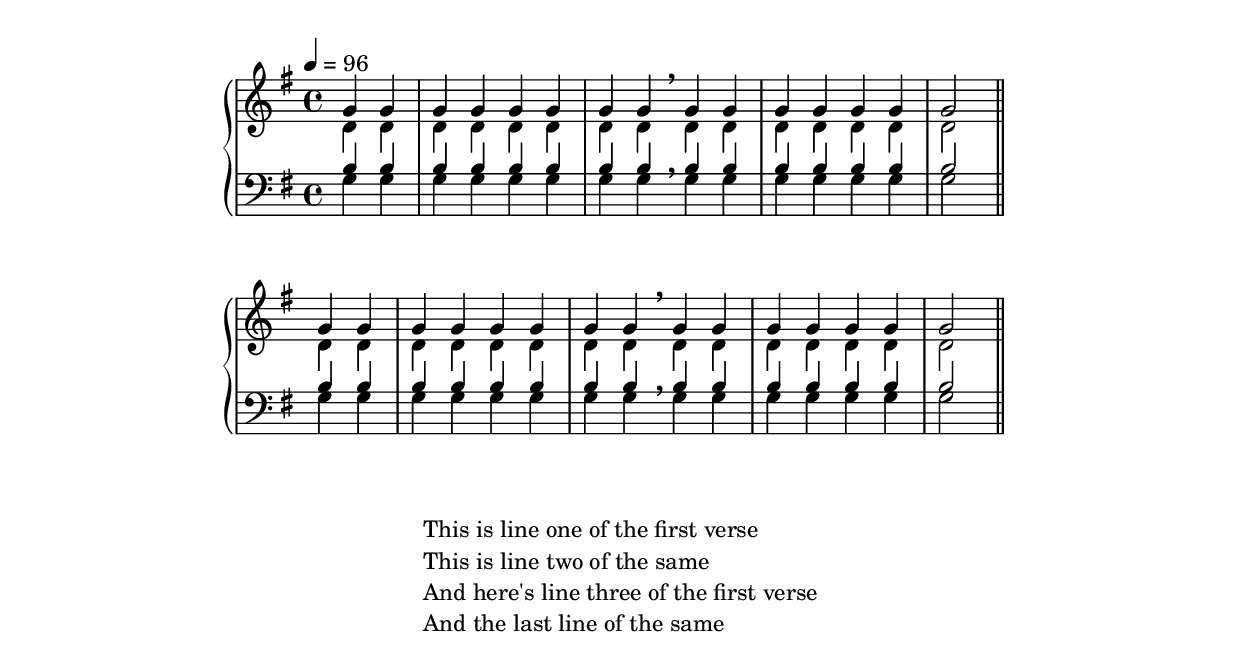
%% DO NOT EDIT this file manually; it is automatically
%% generated from LSR http://lsr.dsi.unimi.it
%% Make any changes in LSR itself, or in Documentation/snippets/new/ ,
%% and then run scripts/auxiliar/makelsr.py
%%
%% This file is in the public domain.
\version "2.14.0"

\header {
  lsrtags = "vocal-music, template"

%% Translation of GIT committish: 615cbf212fdaf0b220b3330da417d0c3602494f2
  texidoces = "
  Este fragmento de código muestra una forma de preparar un himno cuando
cada línea comienza con un compás parcial.  También muestra cómo
añadir los versos como texto independiente debajo de la música.

"

  doctitlees = "Plantilla para himnos"
%%    Translation of GIT committish: ab9e3136d78bfaf15cc6d77ed1975d252c3fe506

  texidocde = "
Dieses Beispiel zeigt eine Möglichkeit, eine Hymnusmelodie zu setzen, in
der jede Zeiel mit einem Auftakt beginnt und einem unvollständigen
Takt abschließt.  Es zeigt auch, wie man die Strophen als allein stehenden
Text unter die Noten hinzufügt.

"
  doctitlede = "Hymnus-Vorlage"


%% Translation of GIT committish: 26375d5016d8d180fc914bfd07cf76f4168f2e37

  texidocfr = "
Le code ci-dessous illustre la manière d'agencer un cantique liturgique
dans lequel chaque ligne débute et se termine par une mesure incomplète.
Vous noterez par ailleurs l'affichage des paroles indépendamment de la
musique.

"
  doctitlefr = "Modèle pour cantique"

  texidoc = "
This code shows one way of setting out a hymn tune when each line
starts and ends with a partial measure.  It also shows how to add the
verses as stand-alone text under the music.

"
  doctitle = "Hymn template"
} % begin verbatim

Timeline = {
  \time 4/4
  \tempo 4=96
  \partial 2
  s2 | s1 | s2 \breathe s2 | s1 | s2 \bar "||" \break
  s2 | s1 | s2 \breathe s2 | s1 | s2 \bar "||"
}

SopranoMusic = \relative g' {
  g4 g | g g g g | g g g g | g g g g | g2
  g4 g | g g g g | g g g g | g g g g | g2
}

AltoMusic = \relative c' {
  d4 d | d d d d | d d d d | d d d d | d2
  d4 d | d d d d | d d d d | d d d d | d2
}

TenorMusic = \relative a {
  b4 b | b b b b | b b b b | b b b b | b2
  b4 b | b b b b | b b b b | b b b b | b2
}

BassMusic =  \relative g {
  g4 g | g g g g | g g g g | g g g g | g2
  g4 g | g g g g | g g g g | g g g g | g2
}

global = {
 \key g \major
}

\score {  % Start score
  <<
    \new PianoStaff <<  % Start pianostaff
      \new Staff <<  % Start Staff = RH
        \global
        \clef "treble"
        \new Voice = "Soprano" <<  % Start Voice = "Soprano"
          \Timeline
          \voiceOne
          \SopranoMusic
        >>  % End Voice = "Soprano"
        \new Voice = "Alto" <<  % Start Voice = "Alto"
          \Timeline
          \voiceTwo
          \AltoMusic
        >>  % End Voice = "Alto"
      >>  % End Staff = RH
      \new Staff <<  % Start Staff = LH
        \global
        \clef "bass"
        \new Voice = "Tenor" <<  % Start Voice = "Tenor"
          \Timeline
          \voiceOne
          \TenorMusic
        >>  % End Voice = "Tenor"
        \new Voice = "Bass" <<  % Start Voice = "Bass"
          \Timeline
          \voiceTwo
          \BassMusic
        >>  % End Voice = "Bass"
      >>  % End Staff = LH
    >>  % End pianostaff
  >>
}  % End score

\markup {
  \fill-line {
    ""
    {
      \column {
        \left-align {
          "This is line one of the first verse"
          "This is line two of the same"
          "And here's line three of the first verse"
          "And the last line of the same"
        }
      }
    }
    ""
  }
}

\paper {  % Start paper block
  indent = 0     % don't indent first system
  line-width = 130   % shorten line length to suit music
}  % End paper block

